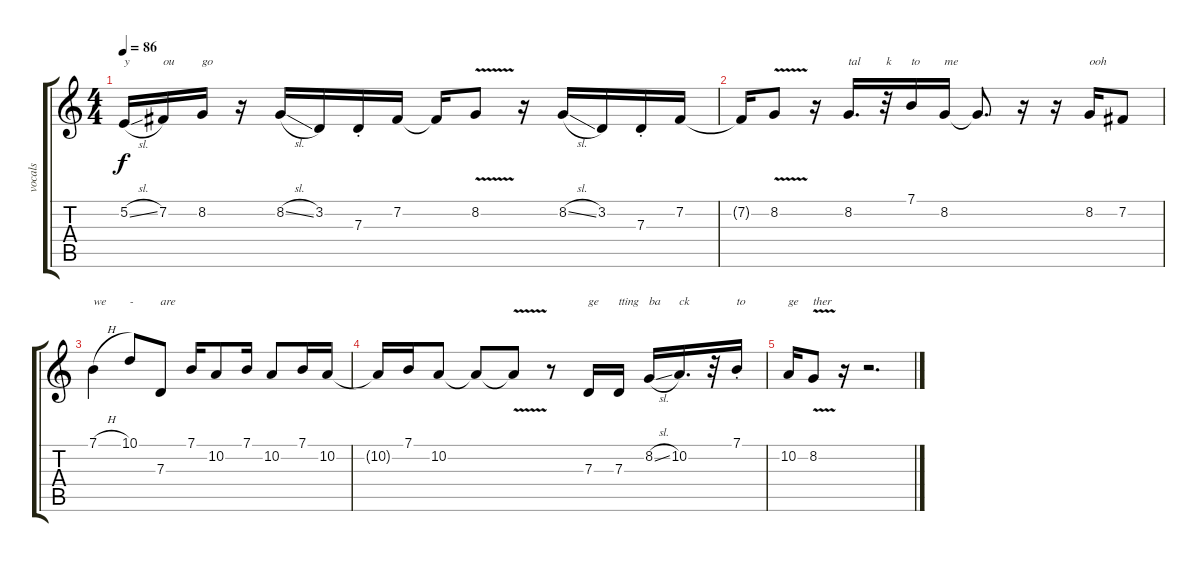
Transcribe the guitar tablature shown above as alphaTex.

\track ("vocals" "vocals") {instrument lead2sawtooth}
\staff {score tabs}
\tuning (E4 B3 G3 D3 A2 E2) {hide}
\ts (4 4)
\tempo 86
\clef g2
\ks c
5.2{sl}.16{txt "y" dy f} 7.2.16{txt "ou"} 8.2.16{txt "go"} r.16 8.2{sl}.16 3.2.16 7.3{st}.16 7.2.16 7.2{t}.16 8.2{v}.8 r.16 8.2{sl}.16 3.2.16 7.3{st}.16 7.2.16 |
7.2{t}.16 8.2{v}.8 r.16 8.2.16{d txt "tal"} r.32{txt "k"} 7.1.16{txt "to"} 8.2.16{txt "me"} 8.2{t}.8{d} r.16 r.16 8.2.16{txt "ooh"} 7.2.8 |
7.1{h}.4{txt "we"} 10.1.8{txt "-"} 7.3.8{txt "are"} 7.1.16 10.2.8 7.1.16 10.2.8 7.1.16 10.2.16 |
10.2{t}.16 7.1.16 10.2.8 10.2{t}.8 10.2{v t}.8 r.8 7.3.16{txt "ge"} 7.3.16{txt "tting"} 8.2{sl}.16{txt "ba"} 10.2.16{d txt "ck"} r.32 7.1{st}.16{txt "to"} |
10.2.16{txt "ge"} 8.2{v}.8{txt "ther"} r.16 r.2{d}
